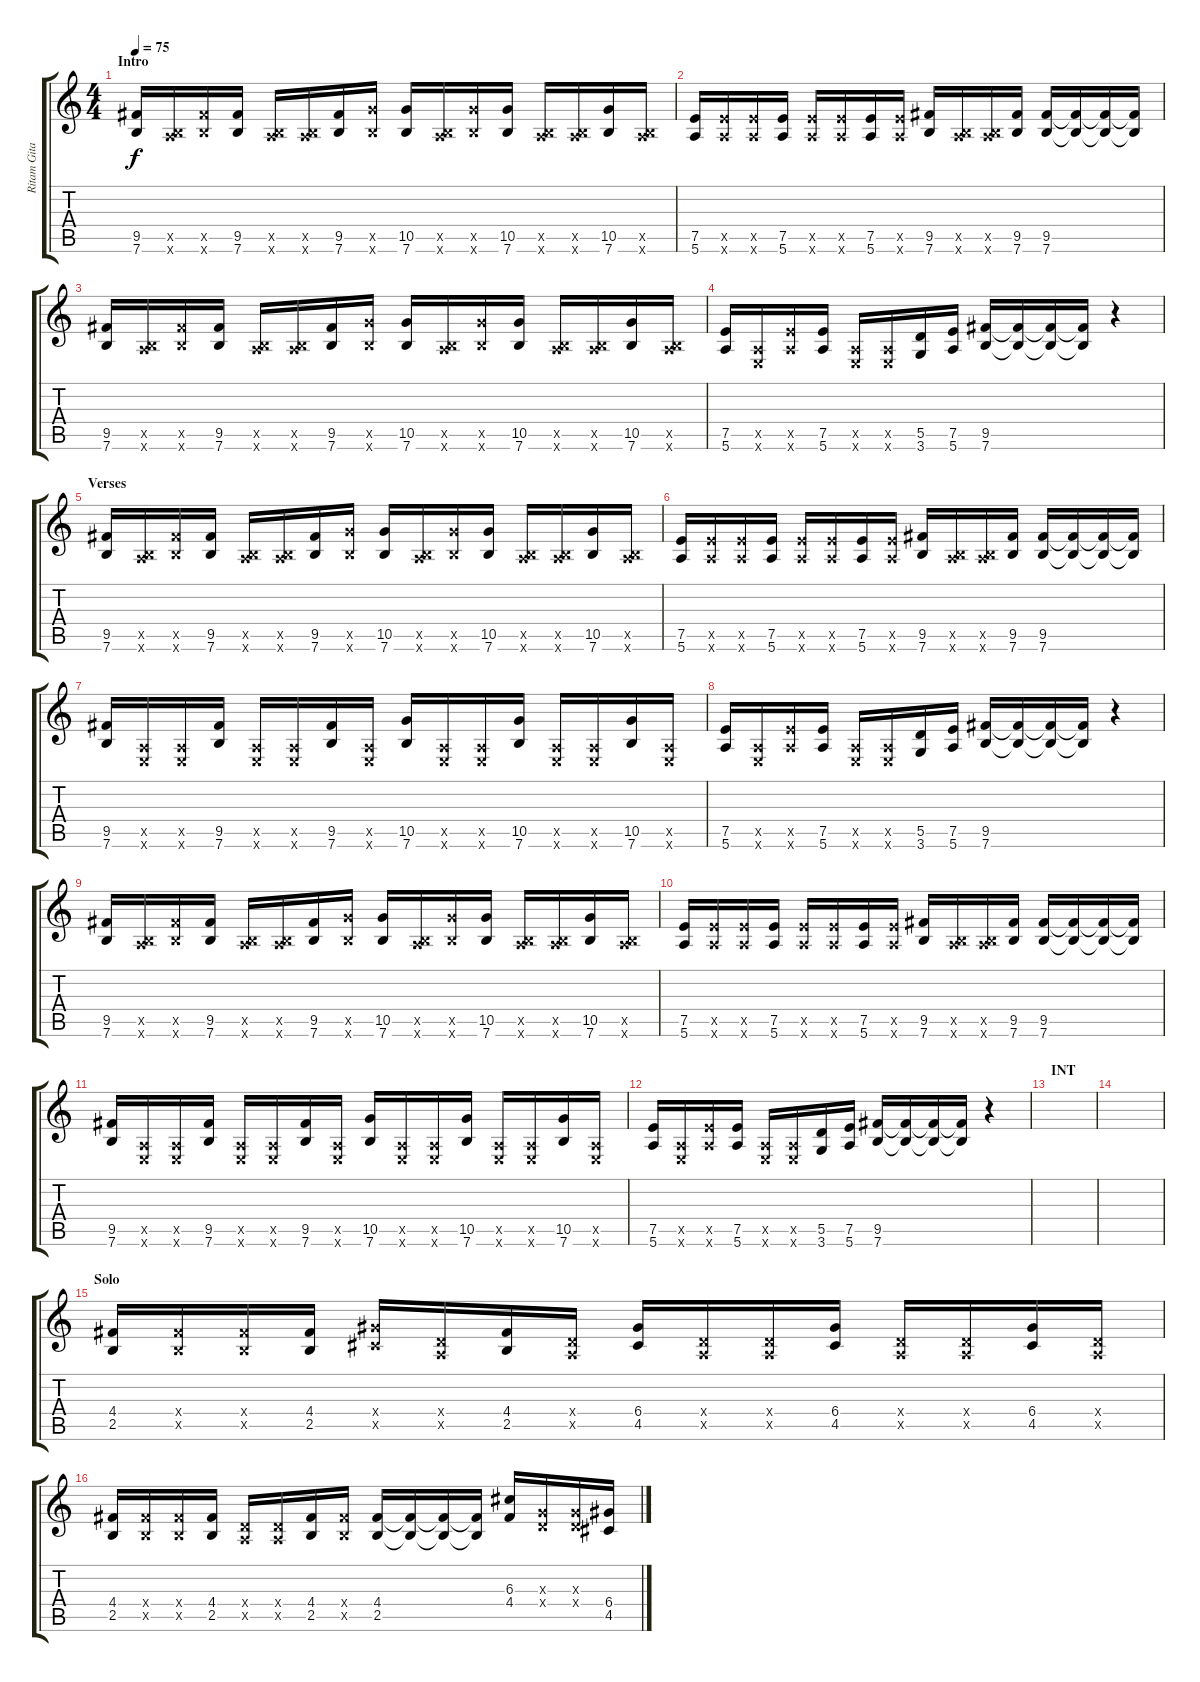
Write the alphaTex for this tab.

\track ("Ritam Gitara" "Ritam Gita") {instrument distortionguitar}
\staff {score tabs}
\tuning (E4 B3 G3 D3 A2 E2) {hide}
\ts (4 4)
\section ("" "Intro")
\tempo 75
\clef g2
\ks c
(9.5 7.6).16{dy f instrument distortionguitar} (0.5{x} 7.6{x}).16 (9.5{x} 7.6{x}).16 (9.5 7.6).16 (0.5{x} 7.6{x}).16 (0.5{x} 7.6{x}).16 (9.5 7.6).16 (10.5{x} 7.6{x}).16 (10.5 7.6).16 (0.5{x} 7.6{x}).16 (10.5{x} 7.6{x}).16 (10.5 7.6).16 (0.5{x} 7.6{x}).16 (0.5{x} 7.6{x}).16 (10.5 7.6).16 (0.5{x} 7.6{x}).16 |
(7.5 5.6).16 (7.5{x} 5.6{x}).16 (7.5{x} 5.6{x}).16 (7.5 5.6).16 (7.5{x} 5.6{x}).16 (7.5{x} 5.6{x}).16 (7.5 5.6).16 (7.5{x} 5.6{x}).16 (9.5 7.6).16 (0.5{x} 7.6{x}).16 (0.5{x} 7.6{x}).16 (9.5 7.6).16 (9.5 7.6).16 (9.5{t} 7.6{t}).16 (9.5{t} 7.6{t}).16 (9.5{t} 7.6{t}).16 |
(9.5 7.6).16 (0.5{x} 7.6{x}).16 (9.5{x} 7.6{x}).16 (9.5 7.6).16 (0.5{x} 7.6{x}).16 (0.5{x} 7.6{x}).16 (9.5 7.6).16 (10.5{x} 7.6{x}).16 (10.5 7.6).16 (0.5{x} 7.6{x}).16 (10.5{x} 7.6{x}).16 (10.5 7.6).16 (0.5{x} 7.6{x}).16 (0.5{x} 7.6{x}).16 (10.5 7.6).16 (0.5{x} 7.6{x}).16 |
(7.5 5.6).16 (0.5{x} 0.6{x}).16 (7.5{x} 5.6{x}).16 (7.5 5.6).16 (0.5{x} 0.6{x}).16 (0.5{x} 0.6{x}).16 (5.5 3.6).16 (7.5 5.6).16 (9.5 7.6).16 (9.5{t} 7.6{t}).16 (9.5{t} 7.6{t}).16 (9.5{t} 7.6{t}).16 r.4 |
\section ("" "Verses")
(9.5 7.6).16 (0.5{x} 7.6{x}).16 (9.5{x} 7.6{x}).16 (9.5 7.6).16 (0.5{x} 7.6{x}).16 (0.5{x} 7.6{x}).16 (9.5 7.6).16 (10.5{x} 7.6{x}).16 (10.5 7.6).16 (0.5{x} 7.6{x}).16 (10.5{x} 7.6{x}).16 (10.5 7.6).16 (0.5{x} 7.6{x}).16 (0.5{x} 7.6{x}).16 (10.5 7.6).16 (0.5{x} 7.6{x}).16 |
(7.5 5.6).16 (7.5{x} 5.6{x}).16 (7.5{x} 5.6{x}).16 (7.5 5.6).16 (7.5{x} 5.6{x}).16 (7.5{x} 5.6{x}).16 (7.5 5.6).16 (7.5{x} 5.6{x}).16 (9.5 7.6).16 (0.5{x} 7.6{x}).16 (0.5{x} 7.6{x}).16 (9.5 7.6).16 (9.5 7.6).16 (9.5{t} 7.6{t}).16 (9.5{t} 7.6{t}).16 (9.5{t} 7.6{t}).16 |
(9.5 7.6).16 (0.5{x} 0.6{x}).16 (0.5{x} 0.6{x}).16 (9.5 7.6).16 (0.5{x} 0.6{x}).16 (0.5{x} 0.6{x}).16 (9.5 7.6).16 (0.5{x} 0.6{x}).16 (10.5 7.6).16 (0.5{x} 0.6{x}).16 (0.5{x} 0.6{x}).16 (10.5 7.6).16 (0.5{x} 0.6{x}).16 (0.5{x} 0.6{x}).16 (10.5 7.6).16 (0.5{x} 0.6{x}).16 |
(7.5 5.6).16 (0.5{x} 0.6{x}).16 (7.5{x} 5.6{x}).16 (7.5 5.6).16 (0.5{x} 0.6{x}).16 (0.5{x} 0.6{x}).16 (5.5 3.6).16 (7.5 5.6).16 (9.5 7.6).16 (9.5{t} 7.6{t}).16 (9.5{t} 7.6{t}).16 (9.5{t} 7.6{t}).16 r.4 |
(9.5 7.6).16 (0.5{x} 7.6{x}).16 (9.5{x} 7.6{x}).16 (9.5 7.6).16 (0.5{x} 7.6{x}).16 (0.5{x} 7.6{x}).16 (9.5 7.6).16 (10.5{x} 7.6{x}).16 (10.5 7.6).16 (0.5{x} 7.6{x}).16 (10.5{x} 7.6{x}).16 (10.5 7.6).16 (0.5{x} 7.6{x}).16 (0.5{x} 7.6{x}).16 (10.5 7.6).16 (0.5{x} 7.6{x}).16 |
(7.5 5.6).16 (7.5{x} 5.6{x}).16 (7.5{x} 5.6{x}).16 (7.5 5.6).16 (7.5{x} 5.6{x}).16 (7.5{x} 5.6{x}).16 (7.5 5.6).16 (7.5{x} 5.6{x}).16 (9.5 7.6).16 (0.5{x} 7.6{x}).16 (0.5{x} 7.6{x}).16 (9.5 7.6).16 (9.5 7.6).16 (9.5{t} 7.6{t}).16 (9.5{t} 7.6{t}).16 (9.5{t} 7.6{t}).16 |
(9.5 7.6).16 (0.5{x} 0.6{x}).16 (0.5{x} 0.6{x}).16 (9.5 7.6).16 (0.5{x} 0.6{x}).16 (0.5{x} 0.6{x}).16 (9.5 7.6).16 (0.5{x} 0.6{x}).16 (10.5 7.6).16 (0.5{x} 0.6{x}).16 (0.5{x} 0.6{x}).16 (10.5 7.6).16 (0.5{x} 0.6{x}).16 (0.5{x} 0.6{x}).16 (10.5 7.6).16 (0.5{x} 0.6{x}).16 |
(7.5 5.6).16 (0.5{x} 0.6{x}).16 (7.5{x} 5.6{x}).16 (7.5 5.6).16 (0.5{x} 0.6{x}).16 (0.5{x} 0.6{x}).16 (5.5 3.6).16 (7.5 5.6).16 (9.5 7.6).16 (9.5{t} 7.6{t}).16 (9.5{t} 7.6{t}).16 (9.5{t} 7.6{t}).16 r.4 |
\section ("" "INT")
|
|
\section ("" "Solo")
(4.4 2.5).16 (4.4{x} 2.5{x}).16 (4.4{x} 2.5{x}).16 (4.4 2.5).16 (6.4{x} 4.5{x}).16 (0.4{x} 0.5{x}).16 (4.4 2.5).16 (0.4{x} 0.5{x}).16 (6.4 4.5).16 (0.4{x} 0.5{x}).16 (0.4{x} 0.5{x}).16 (6.4 4.5).16 (0.4{x} 0.5{x}).16 (0.4{x} 0.5{x}).16 (6.4 4.5).16 (0.4{x} 0.5{x}).16 |
(4.4 2.5).16 (4.4{x} 2.5{x}).16 (4.4{x} 2.5{x}).16 (4.4 2.5).16 (0.4{x} 0.5{x}).16 (0.4{x} 0.5{x}).16 (4.4 2.5).16 (4.4{x} 2.5{x}).16 (4.4 2.5).16 (4.4{t} 2.5{t}).16 (4.4{t} 2.5{t}).16 (4.4{t} 2.5{t}).16 (6.3 4.4).16 (0.3{x} 0.4{x}).16 (0.3{x} 0.4{x}).16 (6.4 4.5).16
